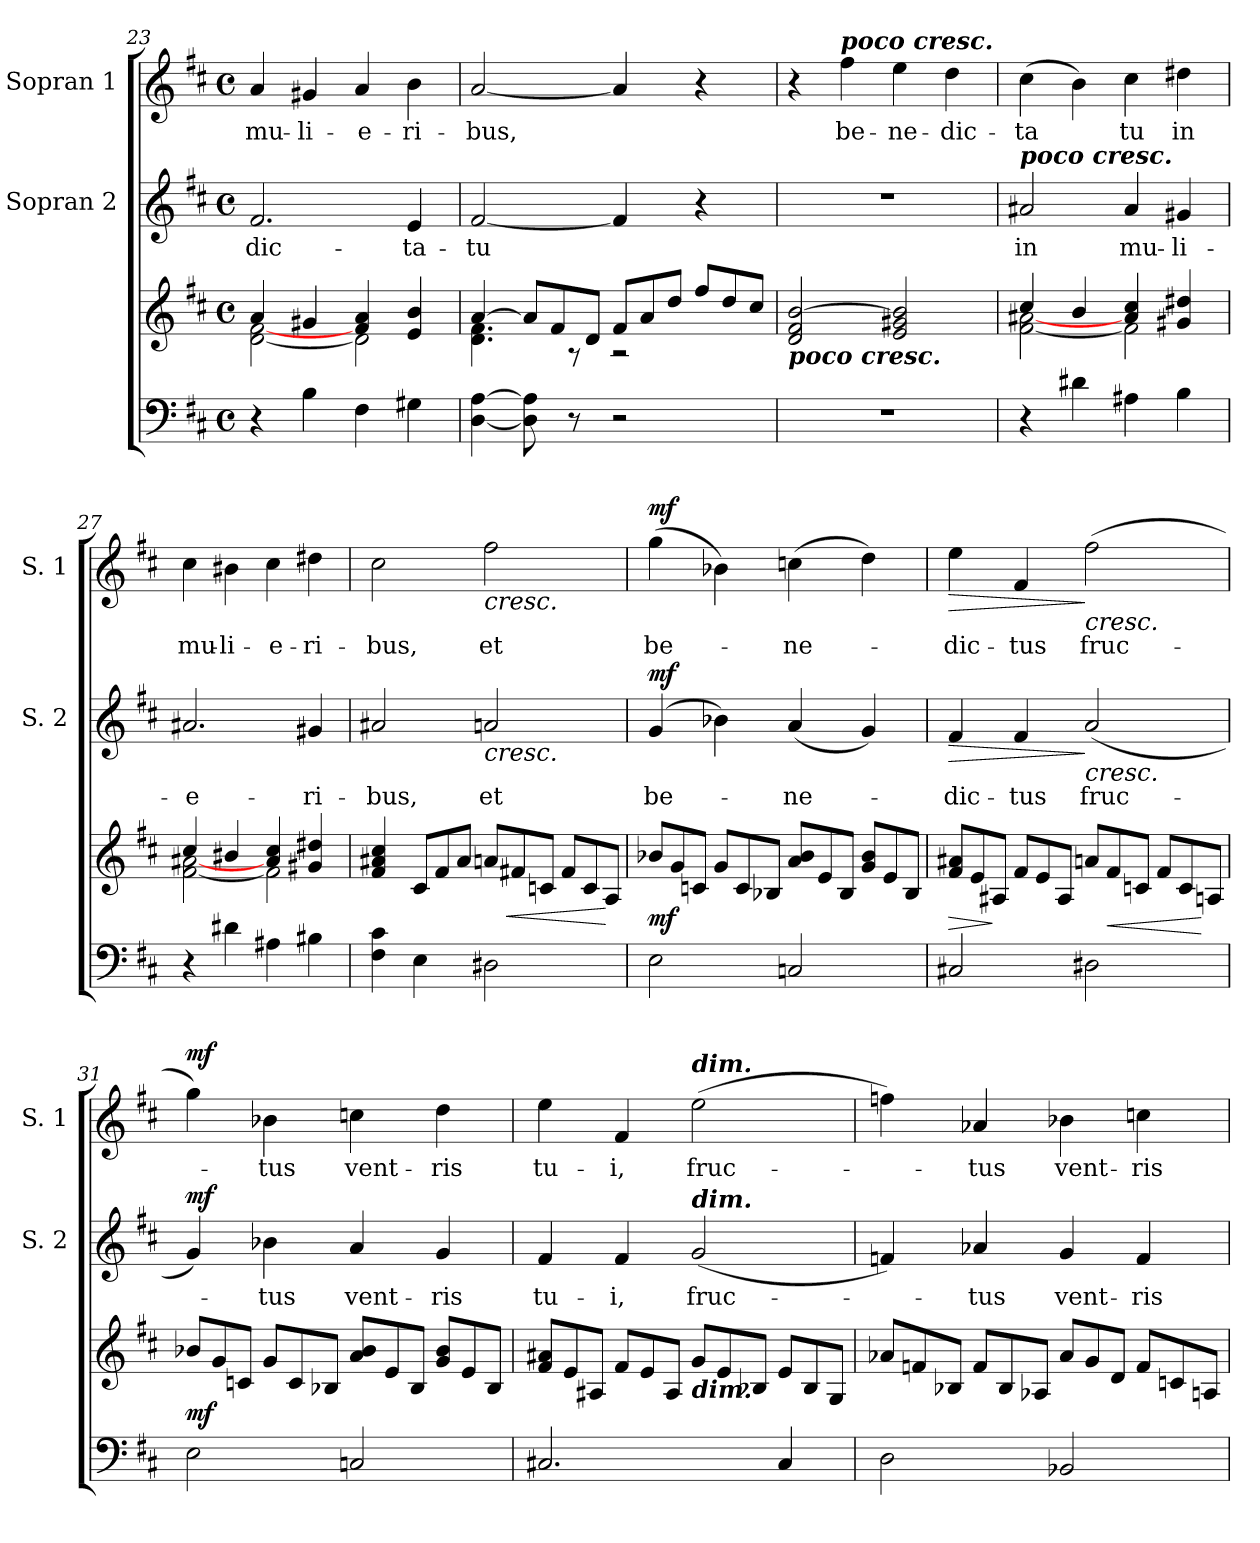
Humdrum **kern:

**kern	**kern	**dynam	**kern	**text	**dynam	**kern	**text	**dynam
*part3	*part3	*part3	*part2	*part2	*part2	*part1	*part1	*part1
*staff4	*staff3	*staff3/4	*staff2	*staff2	*staff2	*staff1	*staff1	*staff1
*	*	*	*I"Sopran 2	*	*	*I"Sopran 1	*	*
*	*	*	*I'S. 2	*	*	*I'S. 1	*	*
!!LO:LB:g=z
*clefF4	*clefG2	*	*clefG2	*	*	*clefG2	*	*
*k[f#c#]	*k[f#c#]	*	*k[f#c#]	*	*	*k[f#c#]	*	*
*D:	*D:	*	*D:	*	*	*D:	*	*
*M4/4	*M4/4	*	*M4/4	*	*	*M4/4	*	*
*met(c)	*met(c)	*	*met(c)	*	*	*met(c)	*	*
=23	=23	=23	=23	=23	=23	=23	=23	=23
*	*^	*	*	*	*	*	*	*
!	!	!	!	!	!LO:LY:b	!	!	!LO:LY:b	!
4r	4a/	[<2d\ [<2f#\	.	2.f#/	-dic-	.	4a/	mu-	.
!	!	!	!	!	!	!	!	!LO:LY:b	!
4B\	4g#X/	.	.	.	.	.	4g#X/	-li-	.
!	!	!	!	!	!	!	!	!LO:LY:b	!
4F#\	4f#/ 4a/	2d\]	.	.	.	.	4a/	-e-	.
!	!	!	!	!	!LO:LY:b	!	!	!LO:LY:b	!
4G#X\	4e/ 4b/	.	.	4e/	-ta-	.	4b\	-ri-	.
=24	=24	=24	=24	=24	=24	=24	=24	=24	=24
!	!	!	!	!	!LO:LY:b	!	!	!LO:LY:b	!
[4D\ [4A\	[>4a/	4.d\ 4.f#\	.	[2f#/	-tu	.	[2a/	-bus,	.
*	*Xtuplet	*	*	*	*	*	*	*	*
8D\] 8A\]	12a/L]	.	.	.	.	.	.	.	.
.	12f#/	.	.	.	.	.	.	.	.
8r	.	8rA	.	.	.	.	.	.	.
.	12d/J	.	.	.	.	.	.	.	.
2r	12f#/L	2rA	.	4f#/]	.	.	4a/]	.	.
.	12a/	.	.	.	.	.	.	.	.
.	12dd/J	.	.	.	.	.	.	.	.
.	12ff#/L	.	.	4r	.	.	4r	.	.
.	12dd/	.	.	.	.	.	.	.	.
.	12cc#/J	.	.	.	.	.	.	.	.
*	*v	*v	*	*	*	*	*	*	*
=25	=25	=25	=25	=25	=25	=25	=25	=25
!	!LO:TX:b:Bi:t=poco cresc.	!	!	!	!	!	!	!
1r	2d/ 2f#/ [>2b/	.	1r	.	.	4r	.	.
!	!	!	!	!	!	!LO:TX:a:Bi:t=poco cresc.	!	!
!	!	!	!	!	!	!	!LO:LY:b	!
.	.	.	.	.	.	4ff#\	be-	.
!	!	!	!	!	!	!	!LO:LY:b	!
.	2e/ 2g#X/ 2b/]	.	.	.	.	4ee\	-ne-	.
!	!	!	!	!	!	!	!LO:LY:b	!
.	.	.	.	.	.	4dd\	-dic-	.
=26	=26	=26	=26	=26	=26	=26	=26	=26
*	*^	*	*	*	*	*	*	*
!	!	!	!	!LO:TX:a:Bi:t=poco cresc.	!	!	!	!	!
!	!	!	!	!	!LO:LY:b	!	!	!LO:LY:b	!
4r	4cc#/	[<2f#\ [<2a#X\	.	2a#X/	in	.	(>4cc#\	-ta	.
4d#X\	4b/	.	.	.	.	.	4b\)	.	.
!	!	!	!	!	!LO:LY:b	!	!	!LO:LY:b	!
4A#X\	4a#/ 4cc#/	2f#\]	.	4a#/	mu-	.	4cc#\	tu	.
!	!	!	!	!	!LO:LY:b	!	!	!LO:LY:b	!
4B\	4g#X/ 4dd#X/	.	.	4g#X/	-li-	.	4dd#X\	in	.
=27	=27	=27	=27	=27	=27	=27	=27	=27	=27
!	!	!	!	!	!LO:LY:b	!	!	!LO:LY:b	!
4r	4cc#/	[<2f#\ [<2a#X\	.	2.a#X/	-e-	.	4cc#\	mu-	.
!	!	!	!	!	!	!	!	!LO:LY:b	!
4d#X\	4b#X/	.	.	.	.	.	4b#X\	-li-	.
!	!	!	!	!	!	!	!	!LO:LY:b	!
4A#X\	4a#/ 4cc#/	2f#\]	.	.	.	.	4cc#\	-e-	.
!	!	!	!	!	!LO:LY:b	!	!	!LO:LY:b	!
4B#X\	4g#X/ 4dd#X/	.	.	4g#X/	-ri-	.	4dd#X\	-ri-	.
*	*v	*v	*	*	*	*	*	*	*
!!LO:PB:g=z
=28	=28	=28	=28	=28	=28	=28	=28	=28
!	!	!	!	!LO:LY:b	!	!	!LO:LY:b	!
4F#\ 4c#\	4f#/ 4a#X/ 4cc#/	.	2a#X/	-bus,	.	2cc#\	-bus,	.
4E\	12c#/L	.	.	.	.	.	.	.
.	12f#/	.	.	.	.	.	.	.
.	12a#/J	.	.	.	.	.	.	.
!	!	!	!	!LO:LY:b	!LO:HP:b	!	!LO:LY:b	!LO:HP:b
2D#X\	12an/L	.	2an/	et	<	2ff#\	et	<
!	!	!LO:HP:b	!	!	!	!	!	!
.	12f#X/	<	.	.	.	.	.	.
.	12cn/J	.	.	.	.	.	.	.
.	12f#/L	.	.	.	.	.	.	.
.	12c/	.	.	.	.	.	.	.
.	12A/J	[	.	.	.	.	.	.
=29	=29	=29	=29	=29	=29	=29	=29	=29
!	!	!LO:DY:b	!	!LO:LY:b	!LO:DY:a	!	!LO:LY:b	!LO:DY:a
2E\	12b-X/L	mf	(4g/	be-	mf	(>4gg\	be-	mf
.	12g/	.	.	.	.	.	.	.
.	12cn/J	.	.	.	.	.	.	.
.	12g/L	.	4b-X\)	.	[	4b-X\)	.	[
.	12c/	.	.	.	.	.	.	.
.	12B-X/J	.	.	.	.	.	.	.
!	!	!	!	!LO:LY:b	!	!	!LO:LY:b	!
2Cn/	12a/ 12b-/L	.	(<4a/	-ne-	.	(>4ccn\	-ne-	.
.	12e/	.	.	.	.	.	.	.
.	12B-/J	.	.	.	.	.	.	.
.	12g/ 12b-/L	.	4g/)	.	.	4dd\)	.	.
.	12e/	.	.	.	.	.	.	.
.	12B-/J	.	.	.	.	.	.	.
=30	=30	=30	=30	=30	=30	=30	=30	=30
!	!	!LO:HP:b	!	!LO:LY:b	!LO:HP:b	!	!LO:LY:b	!LO:HP:b
2C#X/	12f#/ 12a#X/L	>	4f#/	-dic-	>	4ee\	-dic-	>
.	12e/	.	.	.	.	.	.	.
.	12A#X/J	]	.	.	.	.	.	.
!	!	!	!	!LO:LY:b	!	!	!LO:LY:b	!
.	12f#/L	.	4f#/	-tus	.	4f#/	-tus	.
.	12e/	.	.	.	.	.	.	.
.	12A#/J	.	.	.	.	.	.	.
!	!	!	!	!LO:LY:b	!LO:HP:n=1:b	!	!LO:LY:b	!LO:HP:n=1:b
2D#X\	12an/L	.	(<2a/	fruc-	] <	(>2ff#\	fruc-	] <
!	!	!LO:HP:b	!	!	!	!	!	!
.	12f#/	<	.	.	.	.	.	.
.	12cn/J	.	.	.	.	.	.	.
.	12f#/L	.	.	.	.	.	.	.
.	12c/	.	.	.	.	.	.	.
.	12An/J	[	.	.	.	.	.	.
!!LO:LB:g=z
=31	=31	=31	=31	=31	=31	=31	=31	=31
!	!	!LO:DY:b	!	!	!LO:DY:a	!	!	!LO:DY:a
2E\	12b-X/L	mf	4g/)	.	mf	4gg\)	.	mf
.	12g/	.	.	.	.	.	.	.
.	12cn/J	.	.	.	.	.	.	.
!	!	!	!	!LO:LY:b	!	!	!LO:LY:b	!
.	12g/L	.	4b-X\	-tus	[	4b-X\	-tus	[
.	12c/	.	.	.	.	.	.	.
.	12B-X/J	.	.	.	.	.	.	.
!	!	!	!	!LO:LY:b	!	!	!LO:LY:b	!
2Cn/	12a/ 12b-/L	.	4a/	vent-	.	4ccn\	vent-	.
.	12e/	.	.	.	.	.	.	.
.	12B-/J	.	.	.	.	.	.	.
!	!	!	!	!LO:LY:b	!	!	!LO:LY:b	!
.	12g/ 12b-/L	.	4g/	-ris	.	4dd\	-ris	.
.	12e/	.	.	.	.	.	.	.
.	12B-/J	.	.	.	.	.	.	.
=32	=32	=32	=32	=32	=32	=32	=32	=32
!	!	!	!	!LO:LY:b	!	!	!LO:LY:b	!
2.C#X/	12f#/ 12a#X/L	.	4f#/	tu-	.	4ee\	tu-	.
.	12e/	.	.	.	.	.	.	.
.	12A#X/J	.	.	.	.	.	.	.
!	!	!	!	!LO:LY:b	!	!	!LO:LY:b	!
.	12f#/L	.	4f#/	-i,	.	4f#/	-i,	.
.	12e/	.	.	.	.	.	.	.
.	12A#/J	.	.	.	.	.	.	.
!	!	!	!	!	!	!LO:TX:a:Bi:t=dim.	!	!
!	!	!	!LO:TX:a:Bi:t=dim.	!	!	!	!	!
!	!LO:TX:b:Bi:t=dim.	!	!	!	!	!	!	!
!	!	!	!	!LO:LY:b	!	!	!LO:LY:b	!
.	12g/L	.	(<2g/	fruc-	.	(>2ee\	fruc-	.
.	12e/	.	.	.	.	.	.	.
.	12B-X/J	.	.	.	.	.	.	.
4C#/	12e/L	.	.	.	.	.	.	.
.	12B-/	.	.	.	.	.	.	.
.	12G/J	.	.	.	.	.	.	.
=33	=33	=33	=33	=33	=33	=33	=33	=33
2D\	12a-X/L	.	4fn/)	.	.	4ffn\)	.	.
.	12fn/	.	.	.	.	.	.	.
.	12B-X/J	.	.	.	.	.	.	.
!	!	!	!	!LO:LY:b	!	!	!LO:LY:b	!
.	12f/L	.	4a-X/	-tus	.	4a-X/	-tus	.
.	12B-/	.	.	.	.	.	.	.
.	12A-X/J	.	.	.	.	.	.	.
!	!	!	!	!LO:LY:b	!	!	!LO:LY:b	!
2BB-X/	12a-/L	.	4g/	vent-	.	4b-X\	vent-	.
.	12g/	.	.	.	.	.	.	.
.	12d/J	.	.	.	.	.	.	.
!	!	!	!	!LO:LY:b	!	!	!LO:LY:b	!
.	12f/L	.	4f/	-ris	.	4ccn\	-ris	.
.	12cn/	.	.	.	.	.	.	.
.	12An/J	.	.	.	.	.	.	.
=	=	=	=	=	=	=	=	=
*-	*-	*-	*-	*-	*-	*-	*-	*-
